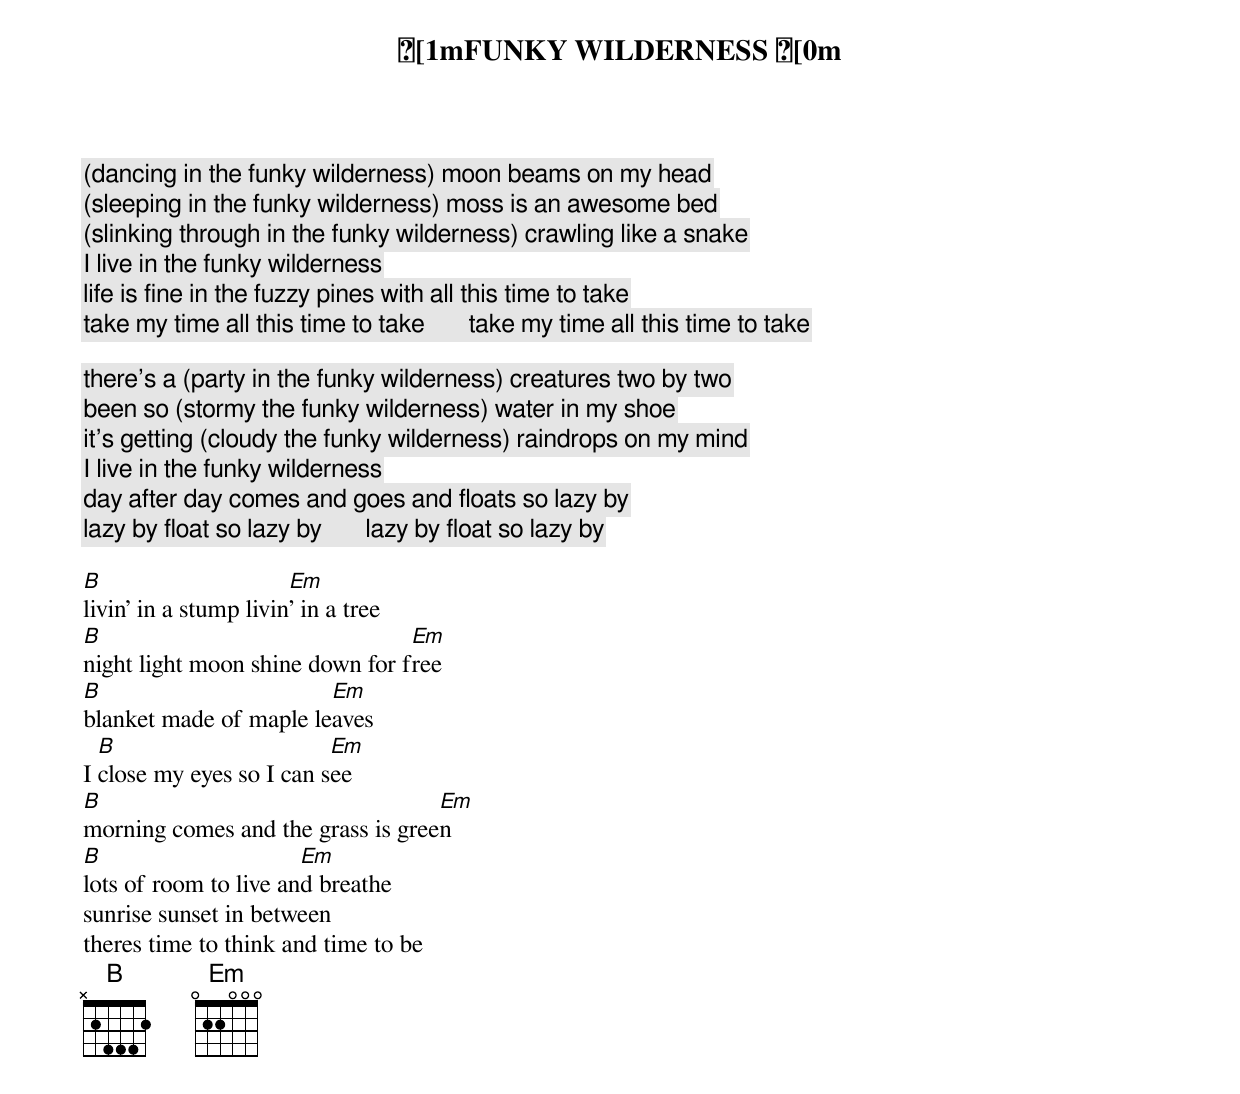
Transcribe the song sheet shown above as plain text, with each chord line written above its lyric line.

[1mFUNKY WILDERNESS [0m

(dancing in the funky wilderness) moon beams on my head
(sleeping in the funky wilderness) moss is an awesome bed
(slinking through in the funky wilderness) crawling like a snake
I live in the funky wilderness
life is fine in the fuzzy pines with all this time to take
take my time all this time to take       take my time all this time to take

there's a (party in the funky wilderness) creatures two by two
been so (stormy the funky wilderness) water in my shoe
it's getting (cloudy the funky wilderness) raindrops on my mind
I live in the funky wilderness
day after day comes and goes and floats so lazy by
lazy by float so lazy by       lazy by float so lazy by

B                      Em
livin' in a stump livin' in a tree
B                                Em
night light moon shine down for free
B                       Em
blanket made of maple leaves
  B                       Em
I close my eyes so I can see
B                                  Em
morning comes and the grass is green
B                      Em
lots of room to live and breathe
sunrise sunset in between
theres time to think and time to be
